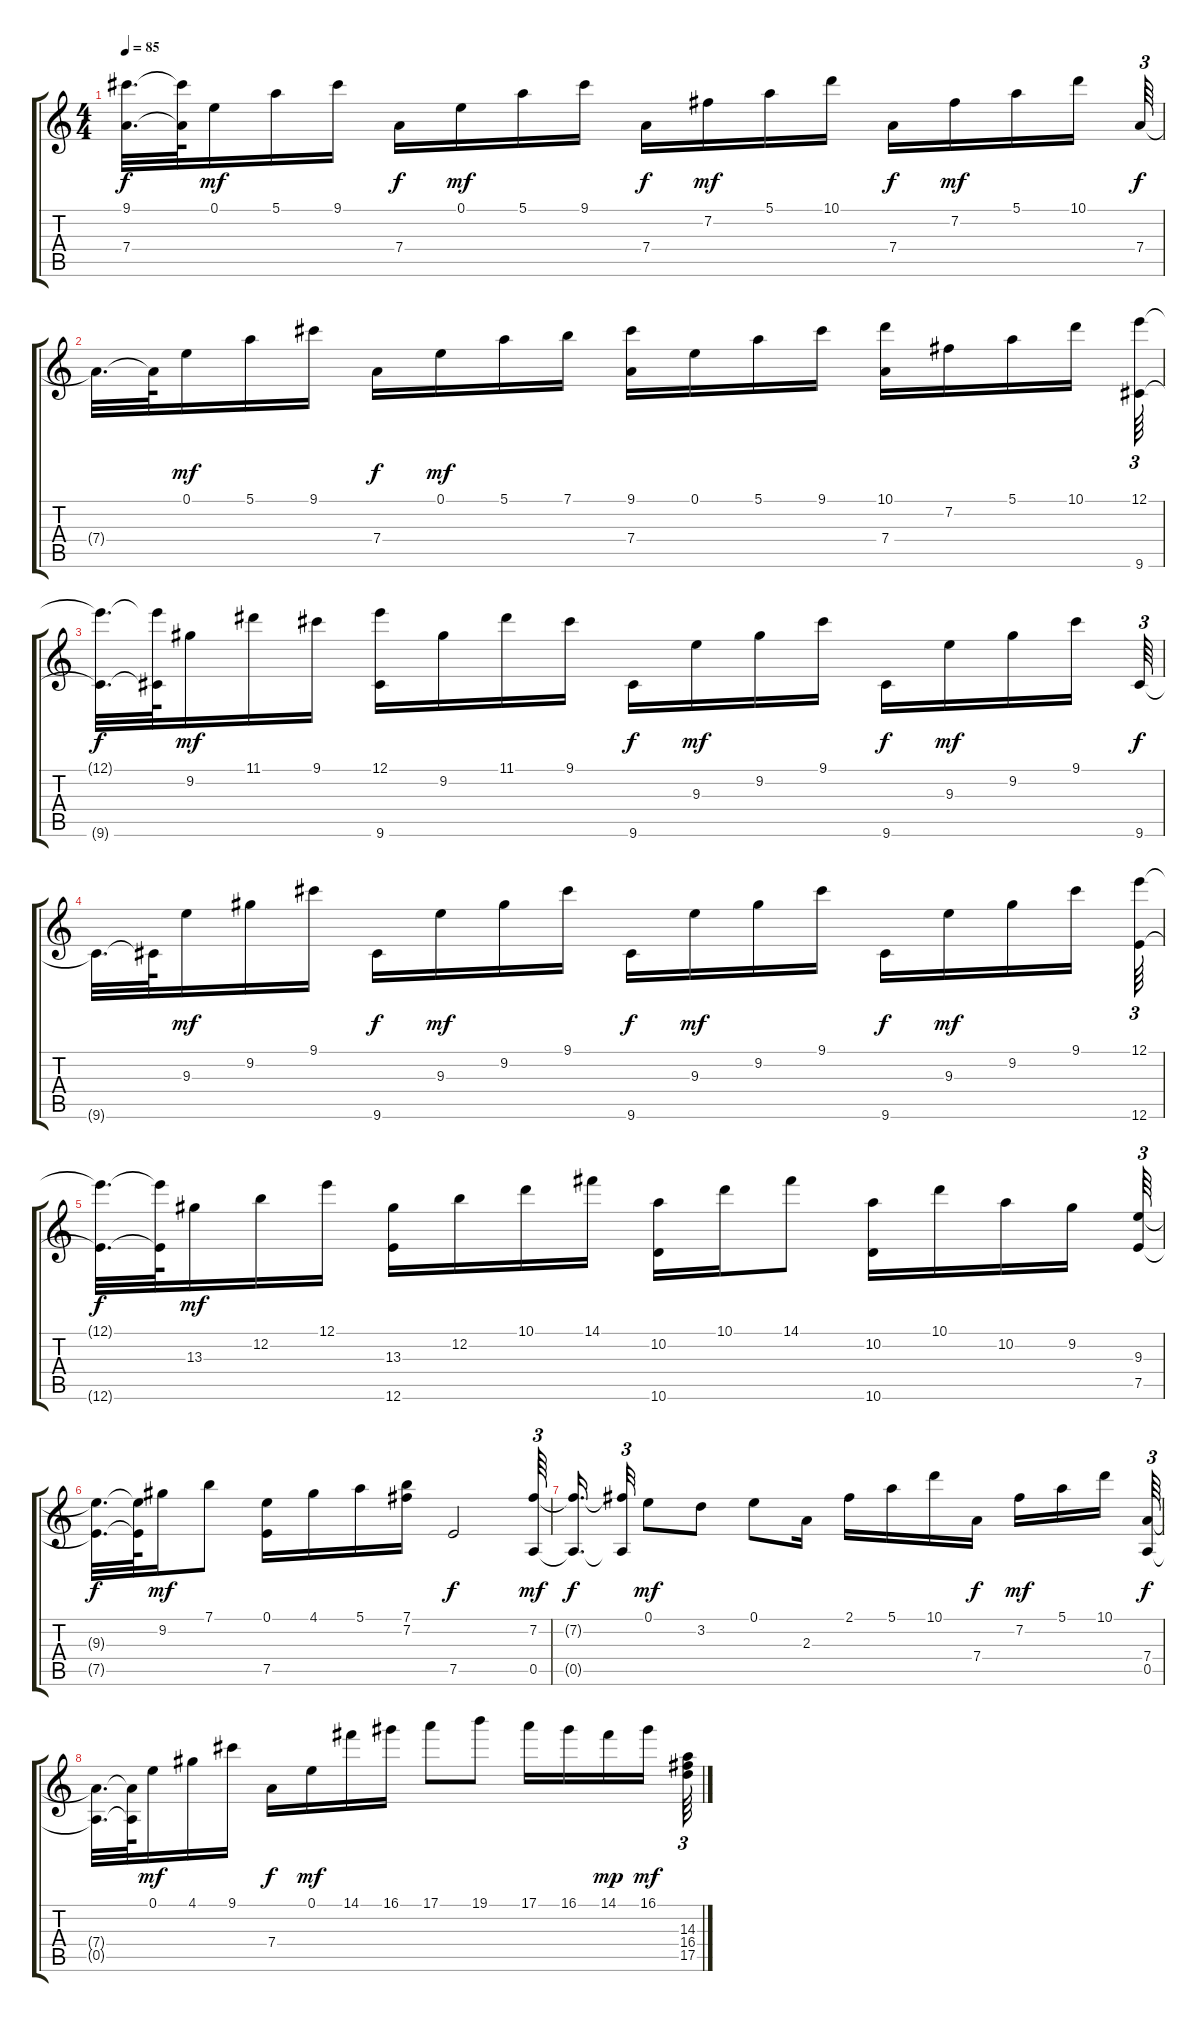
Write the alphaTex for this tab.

\track "" {instrument acousticguitarnylon}
\staff {score tabs}
\tuning (E4 B3 G3 D3 A2 E2) {hide}
\ts (4 4)
\tempo 85
\clef g2
\ks c
(9.1{t} 7.4{t}).32{d dy f} (9.1{t} 7.4{t}).64 0.1.16{dy mf} 5.1.16 9.1.16 7.4.16{dy f} 0.1.16{dy mf} 5.1.16 9.1.16 7.4.16{dy f} 7.2.16{dy mf} 5.1.16 10.1.16 7.4.16{dy f} 7.2.16{dy mf} 5.1.16 10.1.16 7.4.64{tu (3 2) dy f} |
7.4{t}.32{d} 7.4{t}.64 0.1.16{dy mf} 5.1.16 9.1.16 7.4.16{dy f} 0.1.16{dy mf} 5.1.16 7.1.16 (9.1 7.4).16 0.1.16 5.1.16 9.1.16 (10.1 7.4).16 7.2.16 5.1.16 10.1.16 (12.1 9.6).64{tu (3 2)} |
(12.1{t} 9.6{t}).32{d dy f} (12.1{t} 9.6{t}).64 9.2.16{dy mf} 11.1.16 9.1.16 (12.1 9.6).16 9.2.16 11.1.16 9.1.16 9.6.16{dy f} 9.3.16{dy mf} 9.2.16 9.1.16 9.6.16{dy f} 9.3.16{dy mf} 9.2.16 9.1.16 9.6.64{tu (3 2) dy f} |
9.6{t}.32{d} 9.6{t}.64 9.3.16{dy mf} 9.2.16 9.1.16 9.6.16{dy f} 9.3.16{dy mf} 9.2.16 9.1.16 9.6.16{dy f} 9.3.16{dy mf} 9.2.16 9.1.16 9.6.16{dy f} 9.3.16{dy mf} 9.2.16 9.1.16 (12.1 12.6).64{tu (3 2)} |
(12.1{t} 12.6{t}).32{d dy f} (12.1{t} 12.6{t}).64 13.3.16{dy mf} 12.2.16 12.1.16 (13.3 12.6).16 12.2.16 10.1.16 14.1.16 (10.2 10.6).16 10.1.16 14.1.8 (10.2 10.6).16 10.1.16 10.2.16 9.2.16 (9.3 7.5).64{tu (3 2)} |
(9.3{t} 7.5{t}).32{d dy f} (9.3{t} 7.5{t}).64 9.2.16{dy mf} 7.1.8 (0.1 7.5).16 4.1.16 5.1.16 (7.1 7.2).16 7.5.2{dy f} (7.2 0.5).64{tu (3 2) dy mf} |
(7.2{t} 0.5{t}).16{d dy f beam splitsecondary} (7.2{t} 0.5{t}).32{tu (3 2)} 0.1.8{dy mf} 3.2.8 0.1.8 2.3.16 2.1.16 5.1.16 10.1.16 7.4.16{dy f} 7.2.16{dy mf} 5.1.16 10.1.16{beam splitsecondary} (7.4 0.5).64{tu (3 2) dy f} |
(7.4{t} 0.5{t}).32{d} (7.4{t} 0.5{t}).64 0.1.16{dy mf} 4.1.16 9.1.16 7.4.16{dy f} 0.1.16{dy mf} 14.1.16 16.1.16 17.1.8 19.1.8 17.1.16 16.1.16 14.1.16{dy mp} 16.1.16{dy mf} (14.3 16.4 17.5).64{tu (3 2)}
